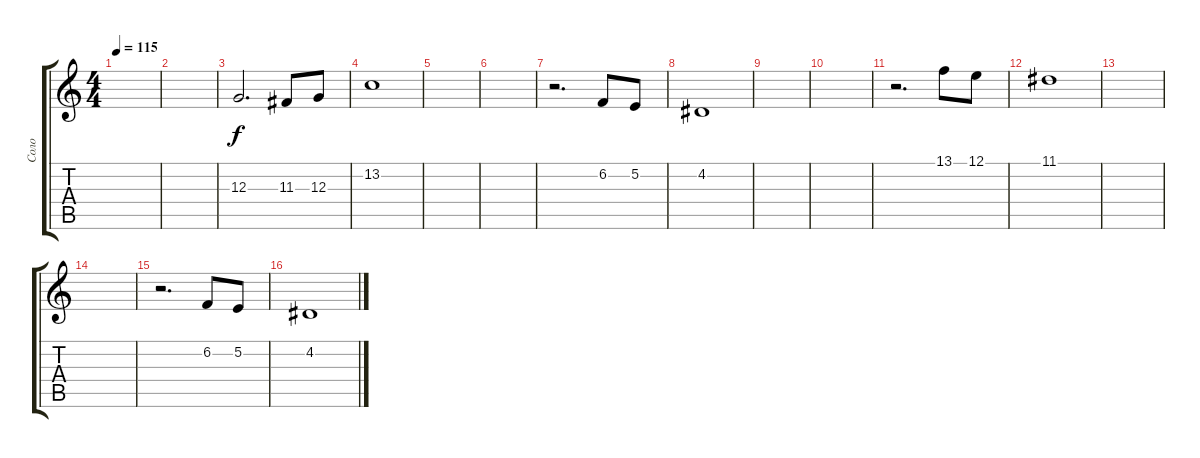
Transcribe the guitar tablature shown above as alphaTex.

\track ("Соло" "Соло") {instrument acousticgrandpiano}
\staff {score tabs}
\tuning (E4 B3 G3 D3 A2 E2) {hide}
\ts (4 4)
\tempo 115
\clef g2
\ks c
|
|
12.3.2{d} 11.3.8 12.3.8 |
13.2.1 |
|
|
r.2{d} 6.2.8 5.2.8 |
4.2.1 |
|
|
r.2{d} 13.1.8 12.1.8 |
11.1.1 |
|
|
r.2{d} 6.2.8 5.2.8 |
4.2.1
